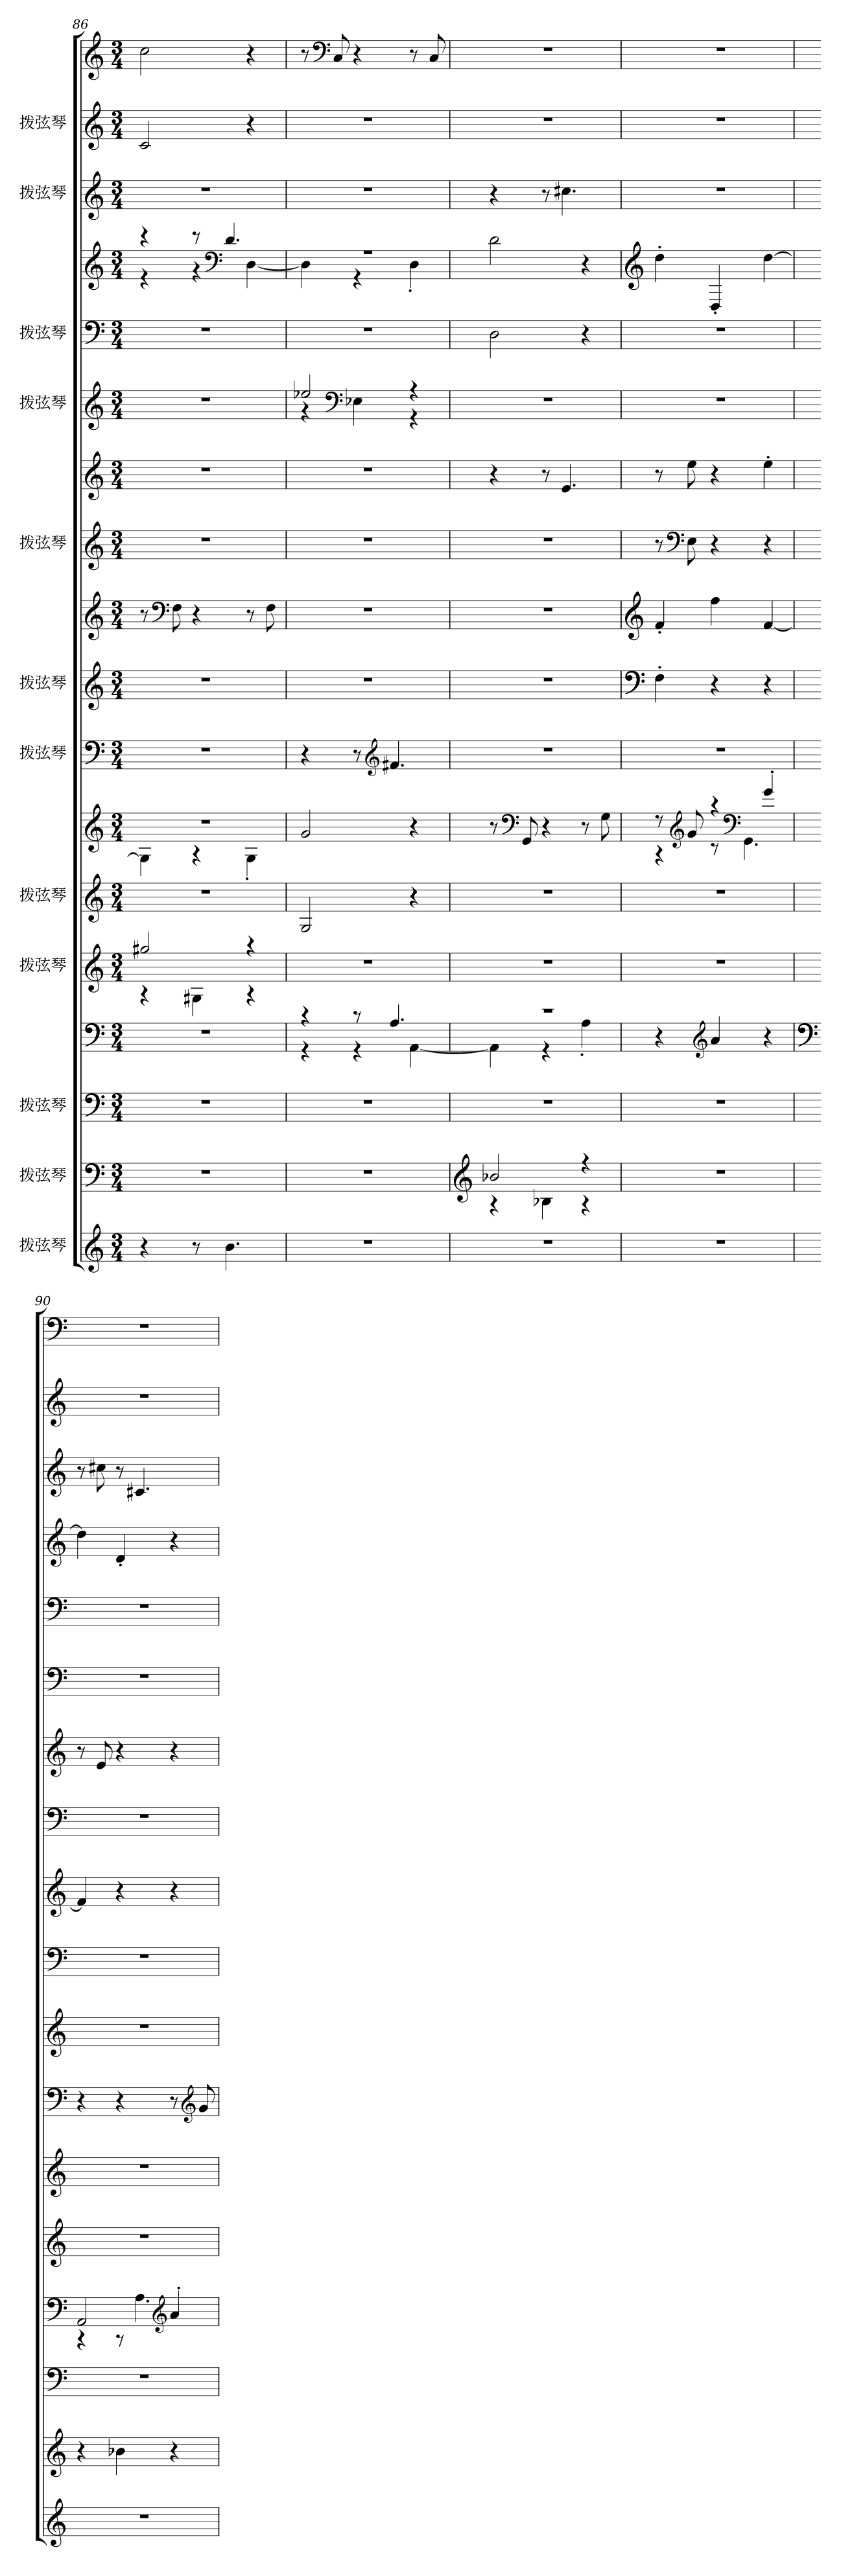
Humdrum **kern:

**kern	**kern	**kern	**kern	**kern	**kern	**kern	**kern	**kern	**kern	**kern	**kern	**kern	**kern	**kern	**kern	**kern	**kern
*part12	*part11	*part10	*part10	*part9	*part8	*part8	*part7	*part6	*part6	*part5	*part5	*part4	*part3	*part3	*part2	*part1	*part1
*staff18	*staff17	*staff16	*staff15	*staff14	*staff13	*staff12	*staff11	*staff10	*staff9	*staff8	*staff7	*staff6	*staff5	*staff4	*staff3	*staff2	*staff1
*I"拨弦琴	*I"拨弦琴	*I"拨弦琴	*	*I"拨弦琴	*I"拨弦琴	*	*I"拨弦琴	*I"拨弦琴	*	*I"拨弦琴	*	*I"拨弦琴	*I"拨弦琴	*	*I"拨弦琴	*I"拨弦琴	*
*clefG2	*clefF4	*clefF4	*clefF4	*clefG2	*clefG2	*clefG2	*clefF4	*clefG2	*clefG2	*clefG2	*clefG2	*clefG2	*clefF4	*clefG2	*clefG2	*clefG2	*clefG2
*k[]	*k[]	*k[]	*k[]	*k[]	*k[]	*k[]	*k[]	*k[]	*k[]	*k[]	*k[]	*k[]	*k[]	*k[]	*k[]	*k[]	*k[]
*M3/4	*M3/4	*M3/4	*M3/4	*M3/4	*M3/4	*M3/4	*M3/4	*M3/4	*M3/4	*M3/4	*M3/4	*M3/4	*M3/4	*M3/4	*M3/4	*M3/4	*M3/4
=86	=86	=86	=86	=86	=86	=86	=86	=86	=86	=86	=86	=86	=86	=86	=86	=86	=86
*	*	*	*	*^	*	*^	*	*	*	*	*	*	*	*^	*	*	*
4r	2.r	2.r	2.r	2gg#X/	4r	2.r	2.r	4G\]	2.r	2.r	8r	2.r	2.r	2.r	2.r	4r	4r	2.r	2c/	2cc\
*	*	*	*	*	*	*	*	*	*	*	*clefF4	*	*	*	*	*	*	*	*	*
.	.	.	.	.	.	.	.	.	.	.	8F\	.	.	.	.	.	.	.	.	.
8r	.	.	.	.	4G#X\	.	.	4r	.	.	4r	.	.	.	.	8r	4r	.	.	.
*	*	*	*	*	*	*	*	*	*	*	*	*	*	*	*	*clefF4	*	*	*	*
4.b\	.	.	.	.	.	.	.	.	.	.	.	.	.	.	.	4.d/	.	.	.	.
.	.	.	.	4r	4r	.	.	4G'\	.	.	8r	.	.	.	.	.	[4D\	.	4r	4r
.	.	.	.	.	.	.	.	.	.	.	8F\	.	.	.	.	.	.	.	.	.
*	*	*	*	*v	*v	*	*v	*v	*	*	*	*	*	*	*	*	*	*	*	*
=87	=87	=87	=87	=87	=87	=87	=87	=87	=87	=87	=87	=87	=87	=87	=87	=87	=87	=87
*	*	*	*^	*	*	*	*	*	*	*	*	*^	*	*	*	*	*	*
2.r	2.r	2.r	4r	4r	2.r	2G/	2g/	4r	2.r	2.r	2.r	2.r	2ee-X/	4r	2.r	2.r	4D\]	2.r	2.r	8r
*	*	*	*	*	*	*	*	*	*	*	*	*	*	*	*	*	*	*	*	*clefF4
.	.	.	.	.	.	.	.	.	.	.	.	.	.	.	.	.	.	.	.	8C/
*	*	*	*	*	*	*	*	*	*	*	*	*	*clefF4	*	*	*	*	*	*	*
.	.	.	8r	4r	.	.	.	8r	.	.	.	.	.	4E-X\	.	.	4r	.	.	4r
*	*	*	*	*	*	*	*	*clefG2	*	*	*	*	*	*	*	*	*	*	*	*
.	.	.	4.A/	.	.	.	.	4.f#X/	.	.	.	.	.	.	.	.	.	.	.	.
.	.	.	.	[4AA\	.	4r	4r	.	.	.	.	.	4r	4r	.	.	4D'\	.	.	8r
.	.	.	.	.	.	.	.	.	.	.	.	.	.	.	.	.	.	.	.	8C/
*	*	*	*	*	*	*	*	*	*	*	*	*	*v	*v	*	*v	*v	*	*	*
!!LO:PB:g=z
=88	=88	=88	=88	=88	=88	=88	=88	=88	=88	=88	=88	=88	=88	=88	=88	=88	=88	=88
*	*clefG2	*	*	*	*	*	*	*	*	*	*	*	*	*	*	*	*	*
*	*^	*	*	*	*	*	*	*	*	*	*	*	*	*	*	*	*	*
2.r	2b-X/	4r	2.r	2.r	4AA\]	2.r	2.r	8r	2.r	2.r	2.r	2.r	4r	2.r	2D\	2d\	4r	2.r	2.r
*	*	*	*	*	*	*	*	*clefF4	*	*	*	*	*	*	*	*	*	*	*
.	.	.	.	.	.	.	.	8GG/	.	.	.	.	.	.	.	.	.	.	.
.	.	4B-X\	.	.	4r	.	.	4r	.	.	.	.	8r	.	.	.	8r	.	.
.	.	.	.	.	.	.	.	.	.	.	.	.	4.e/	.	.	.	4.cc#X\	.	.
.	4r	4r	.	.	4A'\	.	.	8r	.	.	.	.	.	.	4r	4r	.	.	.
.	.	.	.	.	.	.	.	8G\	.	.	.	.	.	.	.	.	.	.	.
*	*v	*v	*	*v	*v	*	*	*	*	*	*	*	*	*	*	*	*	*	*
=89	=89	=89	=89	=89	=89	=89	=89	=89	=89	=89	=89	=89	=89	=89	=89	=89	=89
*	*	*	*	*	*	*	*	*clefF4	*clefG2	*	*	*	*	*clefG2	*	*	*
*	*	*	*	*	*	*^	*	*	*	*	*	*	*	*	*	*	*
2.r	2.r	2.r	4r	2.r	2.r	8r	4r	2.r	4F'\	4f'/	8r	8r	2.r	2.r	4dd'\	2.r	2.r	2.r
*	*	*	*	*	*	*clefG2	*	*	*	*	*clefF4	*	*	*	*	*	*	*
.	.	.	.	.	.	8g/	.	.	.	.	8E\	8ee\	.	.	.	.	.	.
*	*	*	*clefG2	*	*	*	*	*	*	*	*	*	*	*	*	*	*	*
.	.	.	4a/	.	.	4r	8r	.	4r	4ff\	4r	4r	.	.	4D'/	.	.	.
*	*	*	*	*	*	*clefF4	*	*	*	*	*	*	*	*	*	*	*	*
.	.	.	.	.	.	.	4.GG\	.	.	.	.	.	.	.	.	.	.	.
.	.	.	4r	.	.	4g'/	.	.	4r	[4f/	4r	4ee'\	.	.	[4dd\	.	.	.
*	*	*	*	*	*	*v	*v	*	*	*	*	*	*	*	*	*	*	*
=90	=90	=90	=90	=90	=90	=90	=90	=90	=90	=90	=90	=90	=90	=90	=90	=90	=90
*	*	*	*clefF4	*	*	*	*	*	*	*	*	*	*	*	*	*	*
*	*	*	*^	*	*	*	*	*	*	*	*	*	*	*	*	*	*
2.r	4r	2.r	2AA/	4r	2.r	2.r	4r	2.r	2.r	4f/]	2.r	8r	2.r	2.r	4dd\]	8r	2.r	2.r
.	.	.	.	.	.	.	.	.	.	.	.	8e/	.	.	.	8cc#X\	.	.
.	4b-X\	.	.	8r	.	.	4r	.	.	4r	.	4r	.	.	4d'/	8r	.	.
.	.	.	.	4.A\	.	.	.	.	.	.	.	.	.	.	.	4.c#X/	.	.
*	*	*	*clefG2	*	*	*	*	*	*	*	*	*	*	*	*	*	*	*
.	4r	.	4a'/	.	.	.	8r	.	.	4r	.	4r	.	.	4r	.	.	.
*	*	*	*	*	*	*	*clefG2	*	*	*	*	*	*	*	*	*	*	*
.	.	.	.	.	.	.	8g/	.	.	.	.	.	.	.	.	.	.	.
*	*	*	*v	*v	*	*	*	*	*	*	*	*	*	*	*	*	*	*
=	=	=	=	=	=	=	=	=	=	=	=	=	=	=	=	=	=
*-	*-	*-	*-	*-	*-	*-	*-	*-	*-	*-	*-	*-	*-	*-	*-	*-	*-
